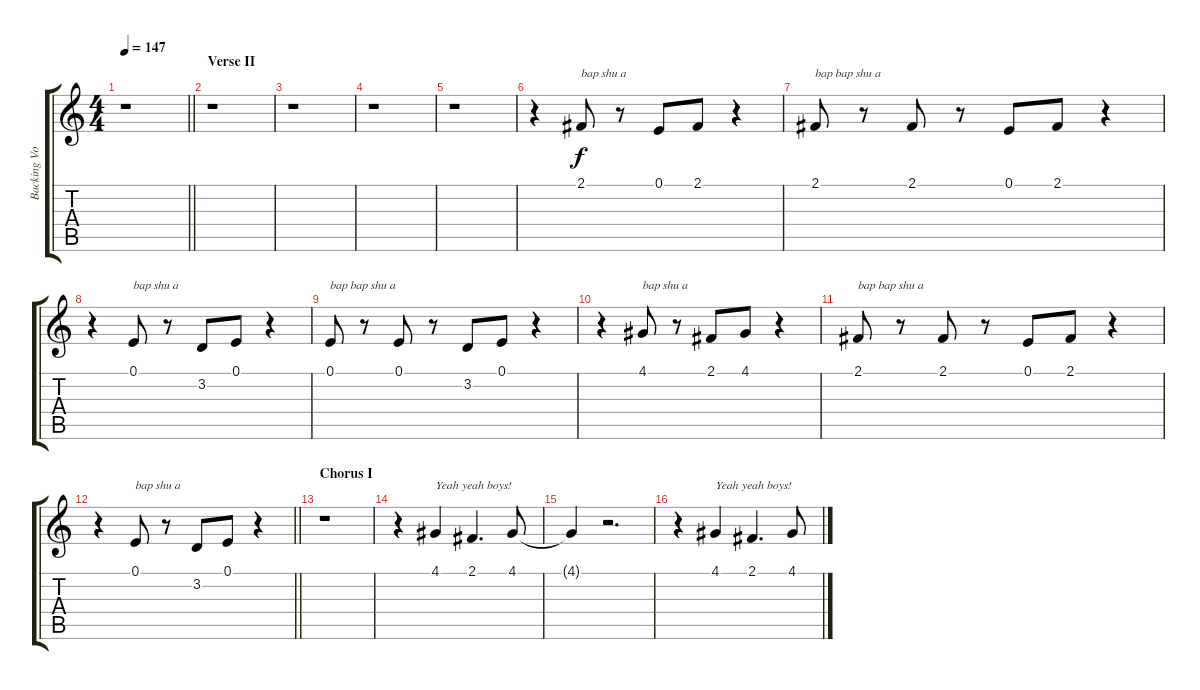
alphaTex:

\track ("Backing Vocals" "Backing Vo") {instrument tenorsax}
\staff {score tabs}
\tuning (E4 B3 G3 D3 A2 E2) {hide}
\ts (4 4)
\tempo 147
\clef g2
\barLineRight lightlight
\ks c
r.1{dy f} |
\section ("" "Verse II")
r.1 |
r.1 |
r.1 |
r.1 |
r.4 2.1.8{txt "bap shu a"} r.8 0.1.8 2.1.8 r.4 |
2.1.8{txt "bap bap shu a"} r.8 2.1.8 r.8 0.1.8 2.1.8 r.4 |
r.4 0.1.8{txt "bap shu a"} r.8 3.2.8 0.1.8 r.4 |
0.1.8{txt "bap bap shu a"} r.8 0.1.8 r.8 3.2.8 0.1.8 r.4 |
r.4 4.1.8{txt "bap shu a"} r.8 2.1.8 4.1.8 r.4 |
2.1.8{txt "bap bap shu a"} r.8 2.1.8 r.8 0.1.8 2.1.8 r.4 |
\barLineRight lightlight
r.4 0.1.8{txt "bap shu a"} r.8 3.2.8 0.1.8 r.4 |
\section ("" "Chorus I")
r.1 |
r.4 4.1.4{txt "Yeah yeah boys!"} 2.1.4{d} 4.1.8 |
4.1{t}.4 r.2{d} |
r.4 4.1.4{txt "Yeah yeah boys!"} 2.1.4{d} 4.1.8
